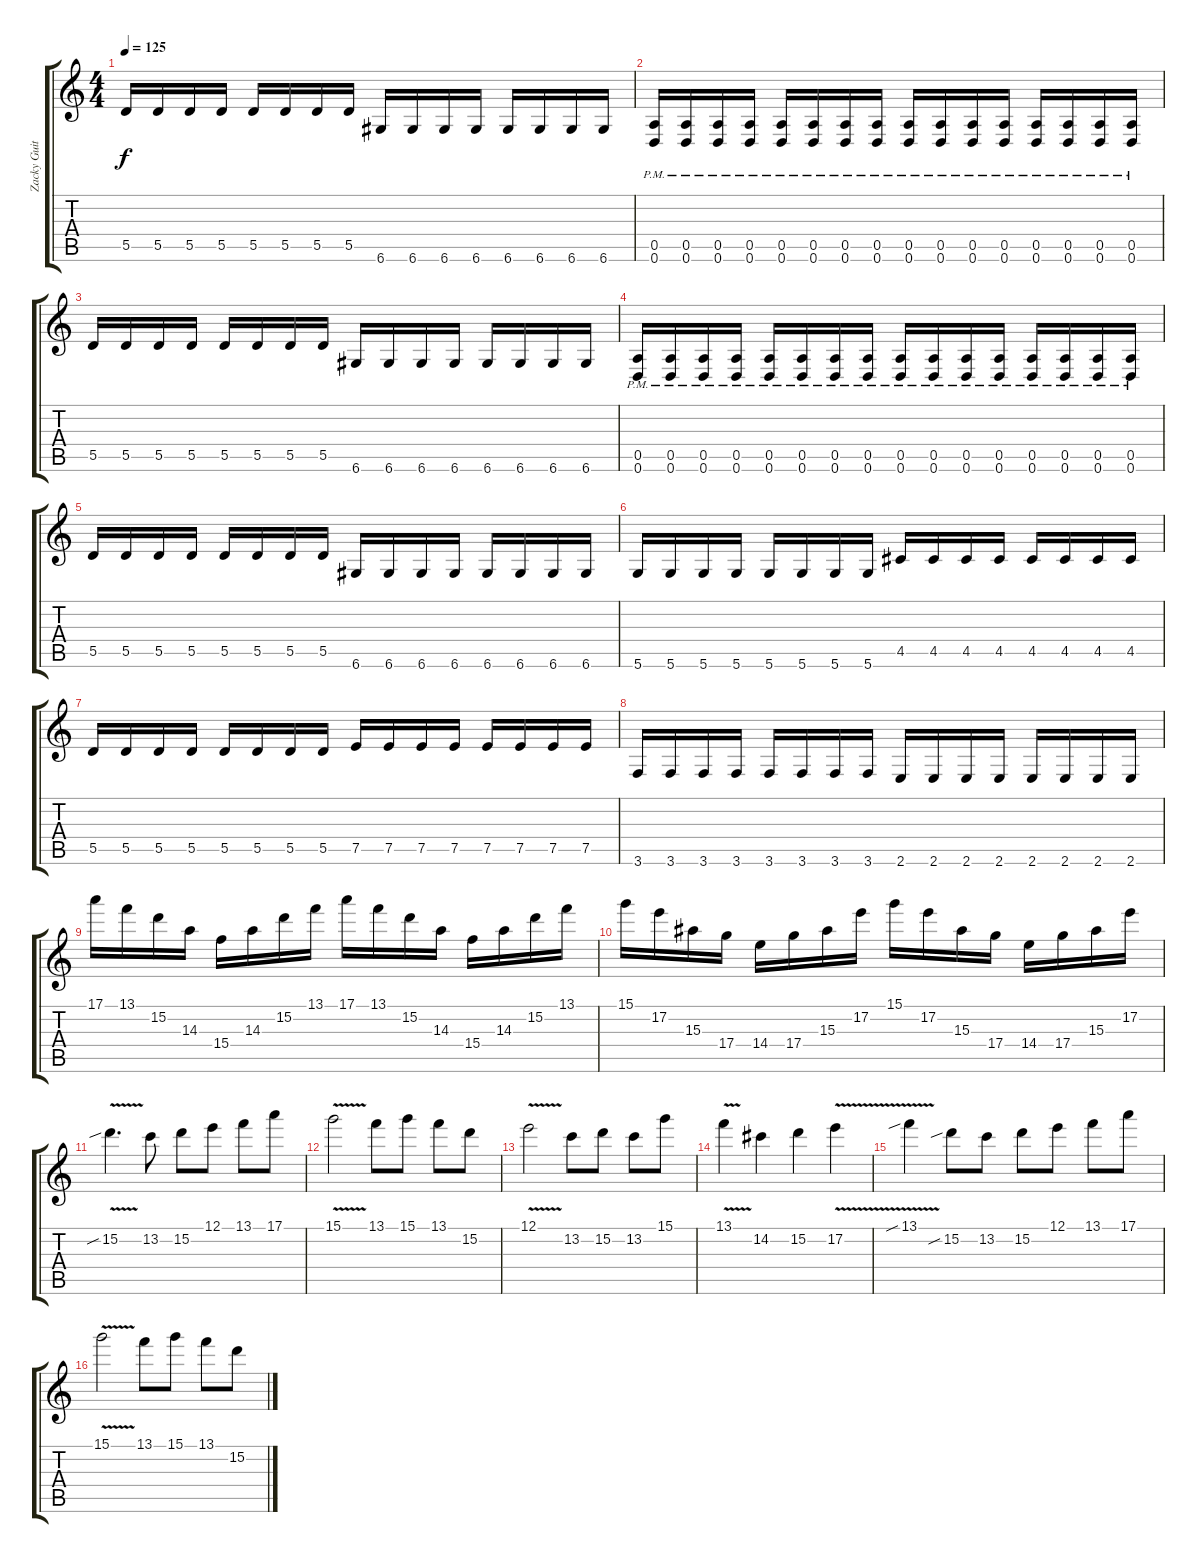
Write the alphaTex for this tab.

\track ("Zacky Guitar 1" "Zacky Guit") {instrument distortionguitar}
\staff {score tabs}
\tuning (E4 B3 G3 D3 A2 D2) {hide}
\ts (4 4)
\tempo 125
\clef g2
\ks c
5.5.16{dy f} 5.5.16 5.5.16 5.5.16 5.5.16 5.5.16 5.5.16 5.5.16 6.6.16 6.6.16 6.6.16 6.6.16 6.6.16 6.6.16 6.6.16 6.6.16 |
(0.5{pm} 0.6{pm}).16 (0.5{pm} 0.6{pm}).16 (0.5{pm} 0.6{pm}).16 (0.5{pm} 0.6{pm}).16 (0.5{pm} 0.6{pm}).16 (0.5{pm} 0.6{pm}).16 (0.5{pm} 0.6{pm}).16 (0.5{pm} 0.6{pm}).16 (0.5{pm} 0.6{pm}).16 (0.5{pm} 0.6{pm}).16 (0.5{pm} 0.6{pm}).16 (0.5{pm} 0.6{pm}).16 (0.5{pm} 0.6{pm}).16 (0.5{pm} 0.6{pm}).16 (0.5{pm} 0.6{pm}).16 (0.5{pm} 0.6{pm}).16 |
5.5.16 5.5.16 5.5.16 5.5.16 5.5.16 5.5.16 5.5.16 5.5.16 6.6.16 6.6.16 6.6.16 6.6.16 6.6.16 6.6.16 6.6.16 6.6.16 |
(0.5{pm} 0.6{pm}).16 (0.5{pm} 0.6{pm}).16 (0.5{pm} 0.6{pm}).16 (0.5{pm} 0.6{pm}).16 (0.5{pm} 0.6{pm}).16 (0.5{pm} 0.6{pm}).16 (0.5{pm} 0.6{pm}).16 (0.5{pm} 0.6{pm}).16 (0.5{pm} 0.6{pm}).16 (0.5{pm} 0.6{pm}).16 (0.5{pm} 0.6{pm}).16 (0.5{pm} 0.6{pm}).16 (0.5{pm} 0.6{pm}).16 (0.5{pm} 0.6{pm}).16 (0.5{pm} 0.6{pm}).16 (0.5{pm} 0.6{pm}).16 |
5.5.16 5.5.16 5.5.16 5.5.16 5.5.16 5.5.16 5.5.16 5.5.16 6.6.16 6.6.16 6.6.16 6.6.16 6.6.16 6.6.16 6.6.16 6.6.16 |
5.6.16 5.6.16 5.6.16 5.6.16 5.6.16 5.6.16 5.6.16 5.6.16 4.5.16 4.5.16 4.5.16 4.5.16 4.5.16 4.5.16 4.5.16 4.5.16 |
5.5.16 5.5.16 5.5.16 5.5.16 5.5.16 5.5.16 5.5.16 5.5.16 7.5.16 7.5.16 7.5.16 7.5.16 7.5.16 7.5.16 7.5.16 7.5.16 |
3.6.16 3.6.16 3.6.16 3.6.16 3.6.16 3.6.16 3.6.16 3.6.16 2.6.16 2.6.16 2.6.16 2.6.16 2.6.16 2.6.16 2.6.16 2.6.16 |
17.1.16 13.1.16 15.2.16 14.3.16 15.4.16 14.3.16 15.2.16 13.1.16 17.1.16 13.1.16 15.2.16 14.3.16 15.4.16 14.3.16 15.2.16 13.1.16 |
15.1.16 17.2.16 15.3.16 17.4.16 14.4.16 17.4.16 15.3.16 17.2.16 15.1.16 17.2.16 15.3.16 17.4.16 14.4.16 17.4.16 15.3.16 17.2.16 |
15.2{v sib}.4{d} 13.2.8 15.2.8 12.1.8 13.1.8 17.1.8 |
15.1{v}.2 13.1.8 15.1.8 13.1.8 15.2.8 |
12.1{v}.2 13.2.8 15.2.8 13.2.8 15.1.8 |
13.1{v}.4 14.2.4 15.2.4 17.2{v}.4 |
13.1{v sib}.4 15.2{sib}.8 13.2.8 15.2.8 12.1.8 13.1.8 17.1.8 |
15.1{v}.2 13.1.8 15.1.8 13.1.8 15.2.8
